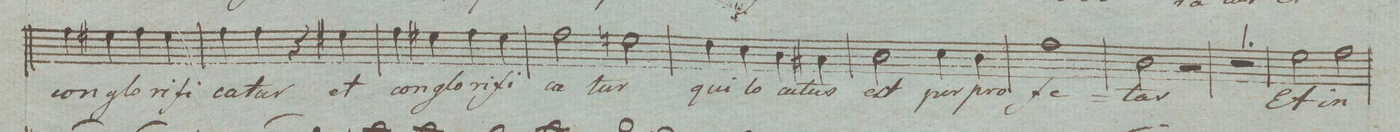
**kern	**text	**dynam
*I"Basso. Tutti i Solo	*	*
*clefF4	*	*
*k[]	*	*
*met(c|)	*	*
*M2/2	*	*
4A\	con-	.
4G#X\	-glo-	.
4A\	-ri-	.
4G#\	-fi-	.
=176	=176	=176
4A\	-ca-	.
4A\	-tur	.
4r	.	.
4G#X\	et	.
=177	=177	=177
4A\	con-	.
4G#X\	-glo-	.
4A\	-ri-	.
4G#\	-fi-	.
=178	=178	=178
2A\	-ca-	.
2Gn\	-tur	.
=179	=179	=179
4F\	qui	.
4E\	lo-	.
4D\	-cu-	.
4C#X\	-tus	.
=180	=180	=180
2D\	est	.
4E\	per	.
4D\	pro-	.
=181	=181	=181
1A\	-phe-	.
=182	=182	=182
2D\	-tas	.
2r	.	.
=183	=183	=183
1r	.	.
=184	=184	=184
2G\	Et	.
2A\	in	.
=185	=185	=185
*-	*-	*-
